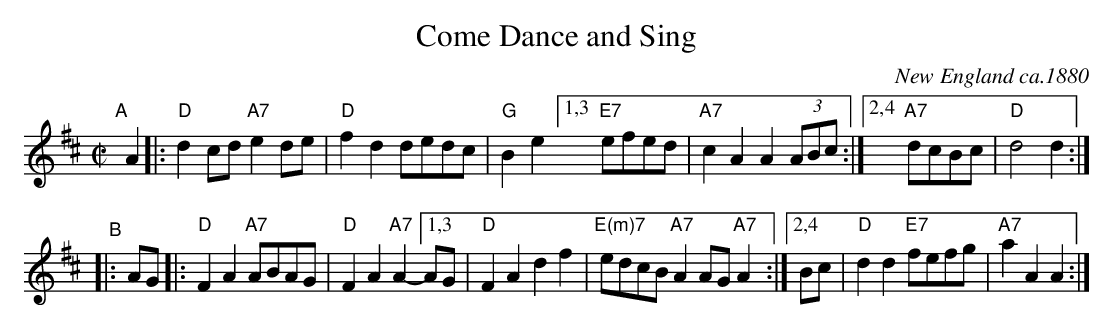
X:1
T: Come Dance and Sing
C: New England ca.1880
M: C|
K: D
"^A"[|] A2 \
|: "D"d2cd "A7"e2de | "D"f2d2 dedc | "G"B2e2 [1,3 "E7"efed | "A7"c2A2 A2 (3ABc \
                                           :|[2,4 "A7"dcBc |  "D"d4   d2 :|
"^B"|: AG \
|: "D"F2A2 "A7"ABAG | "D"F2A2 "A7"A2- [1,3 AG | "D"F2A2     d2f2 | "E(m)7" edcB "A7"A2AG \
                              "A7"A2:|[2,4 Bc | "D"d2d2 "E7"fefg |     "A7"a2A2 A2 :|
